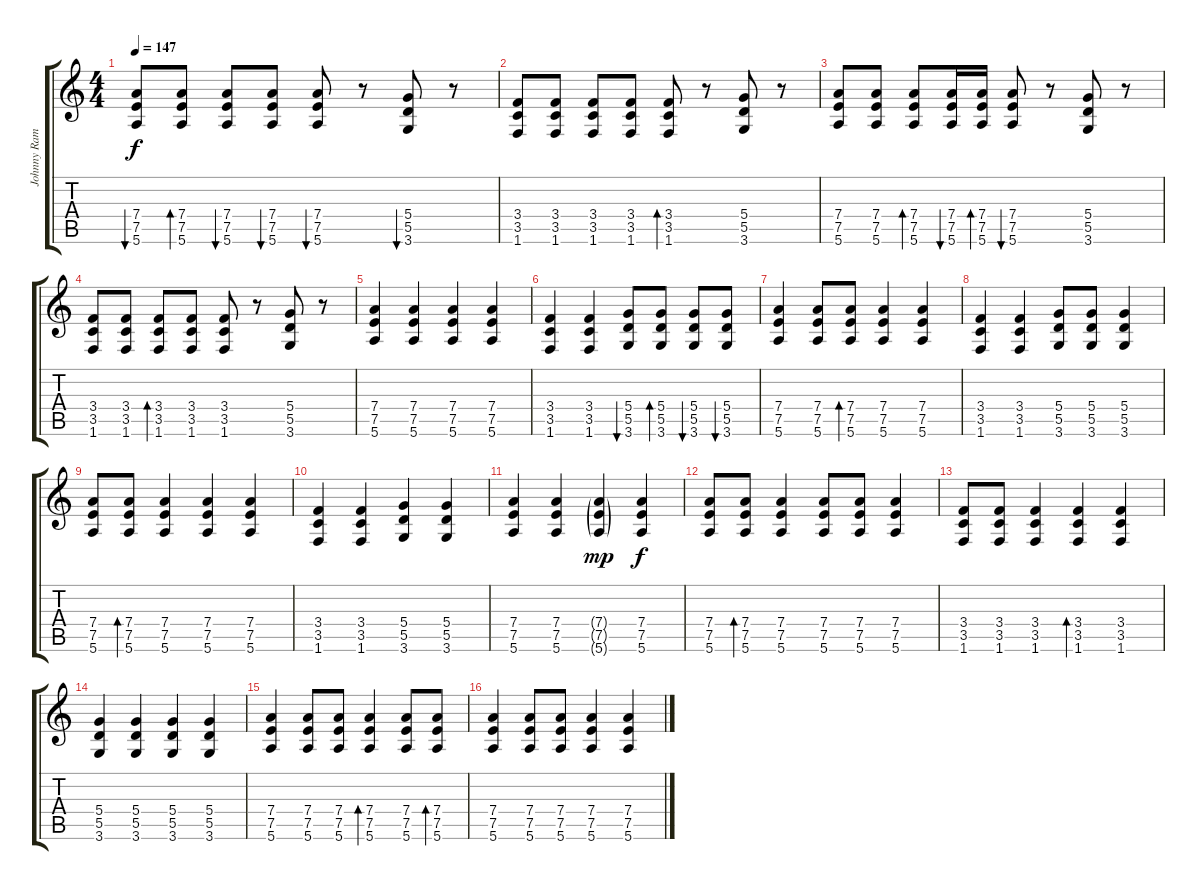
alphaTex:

\track ("Johnny Ramone - Guitar" "Johnny Ram") {instrument distortionguitar}
\staff {score tabs}
\tuning (E4 B3 G3 D3 A2 E2) {hide}
\ts (4 4)
\tempo 147
\clef g2
\ks c
(7.4 7.5 5.6).8{bu 240 dy f instrument distortionguitar} (7.4 7.5 5.6).8{bd 240} (7.4 7.5 5.6).8{bu 240} (7.4 7.5 5.6).8{bu 240} (7.4 7.5 5.6).8{bu 240} r.8 (5.4 5.5 3.6).8{bu 240} r.8 |
(3.4 3.5 1.6).8 (3.4 3.5 1.6).8 (3.4 3.5 1.6).8 (3.4 3.5 1.6).8 (3.4 3.5 1.6).8{bd 240} r.8 (5.4 5.5 3.6).8 r.8 |
(7.4 7.5 5.6).8 (7.4 7.5 5.6).8 (7.4 7.5 5.6).8{bd 240} (7.4 7.5 5.6).16{bu 120} (7.4 7.5 5.6).16{bd 120} (7.4 7.5 5.6).8{bu 240} r.8 (5.4 5.5 3.6).8 r.8 |
(3.4 3.5 1.6).8 (3.4 3.5 1.6).8 (3.4 3.5 1.6).8{bd 240} (3.4 3.5 1.6).8 (3.4 3.5 1.6).8 r.8 (5.4 5.5 3.6).8 r.8 |
(7.4 7.5 5.6).4 (7.4 7.5 5.6).4 (7.4 7.5 5.6).4 (7.4 7.5 5.6).4 |
(3.4 3.5 1.6).4 (3.4 3.5 1.6).4 (5.4 5.5 3.6).8{bu 240} (5.4 5.5 3.6).8{bd 240} (5.4 5.5 3.6).8{bu 240} (5.4 5.5 3.6).8{bu 240} |
(7.4 7.5 5.6).4 (7.4 7.5 5.6).8 (7.4 7.5 5.6).8{bd 240} (7.4 7.5 5.6).4 (7.4 7.5 5.6).4 |
(3.4 3.5 1.6).4 (3.4 3.5 1.6).4 (5.4 5.5 3.6).8 (5.4 5.5 3.6).8 (5.4 5.5 3.6).4 |
(7.4 7.5 5.6).8 (7.4 7.5 5.6).8{bd 240} (7.4 7.5 5.6).4 (7.4 7.5 5.6).4 (7.4 7.5 5.6).4 |
(3.4 3.5 1.6).4 (3.4 3.5 1.6).4 (5.4 5.5 3.6).4 (5.4 5.5 3.6).4 |
(7.4 7.5 5.6).4 (7.4 7.5 5.6).4 (7.4{g} 7.5{g} 5.6{g}).4{dy mp} (7.4 7.5 5.6).4{dy f} |
(7.4 7.5 5.6).8 (7.4 7.5 5.6).8{bd 240} (7.4 7.5 5.6).4 (7.4 7.5 5.6).8 (7.4 7.5 5.6).8 (7.4 7.5 5.6).4 |
(3.4 3.5 1.6).8 (3.4 3.5 1.6).8 (3.4 3.5 1.6).4 (3.4 3.5 1.6).4{bd 240} (3.4 3.5 1.6).4 |
(5.4 5.5 3.6).4 (5.4 5.5 3.6).4 (5.4 5.5 3.6).4 (5.4 5.5 3.6).4 |
(7.4 7.5 5.6).4 (7.4 7.5 5.6).8 (7.4 7.5 5.6).8 (7.4 7.5 5.6).4{bd 240} (7.4 7.5 5.6).8 (7.4 7.5 5.6).8{bd 240} |
(7.4 7.5 5.6).4 (7.4 7.5 5.6).8 (7.4 7.5 5.6).8 (7.4 7.5 5.6).4 (7.4 7.5 5.6).4
